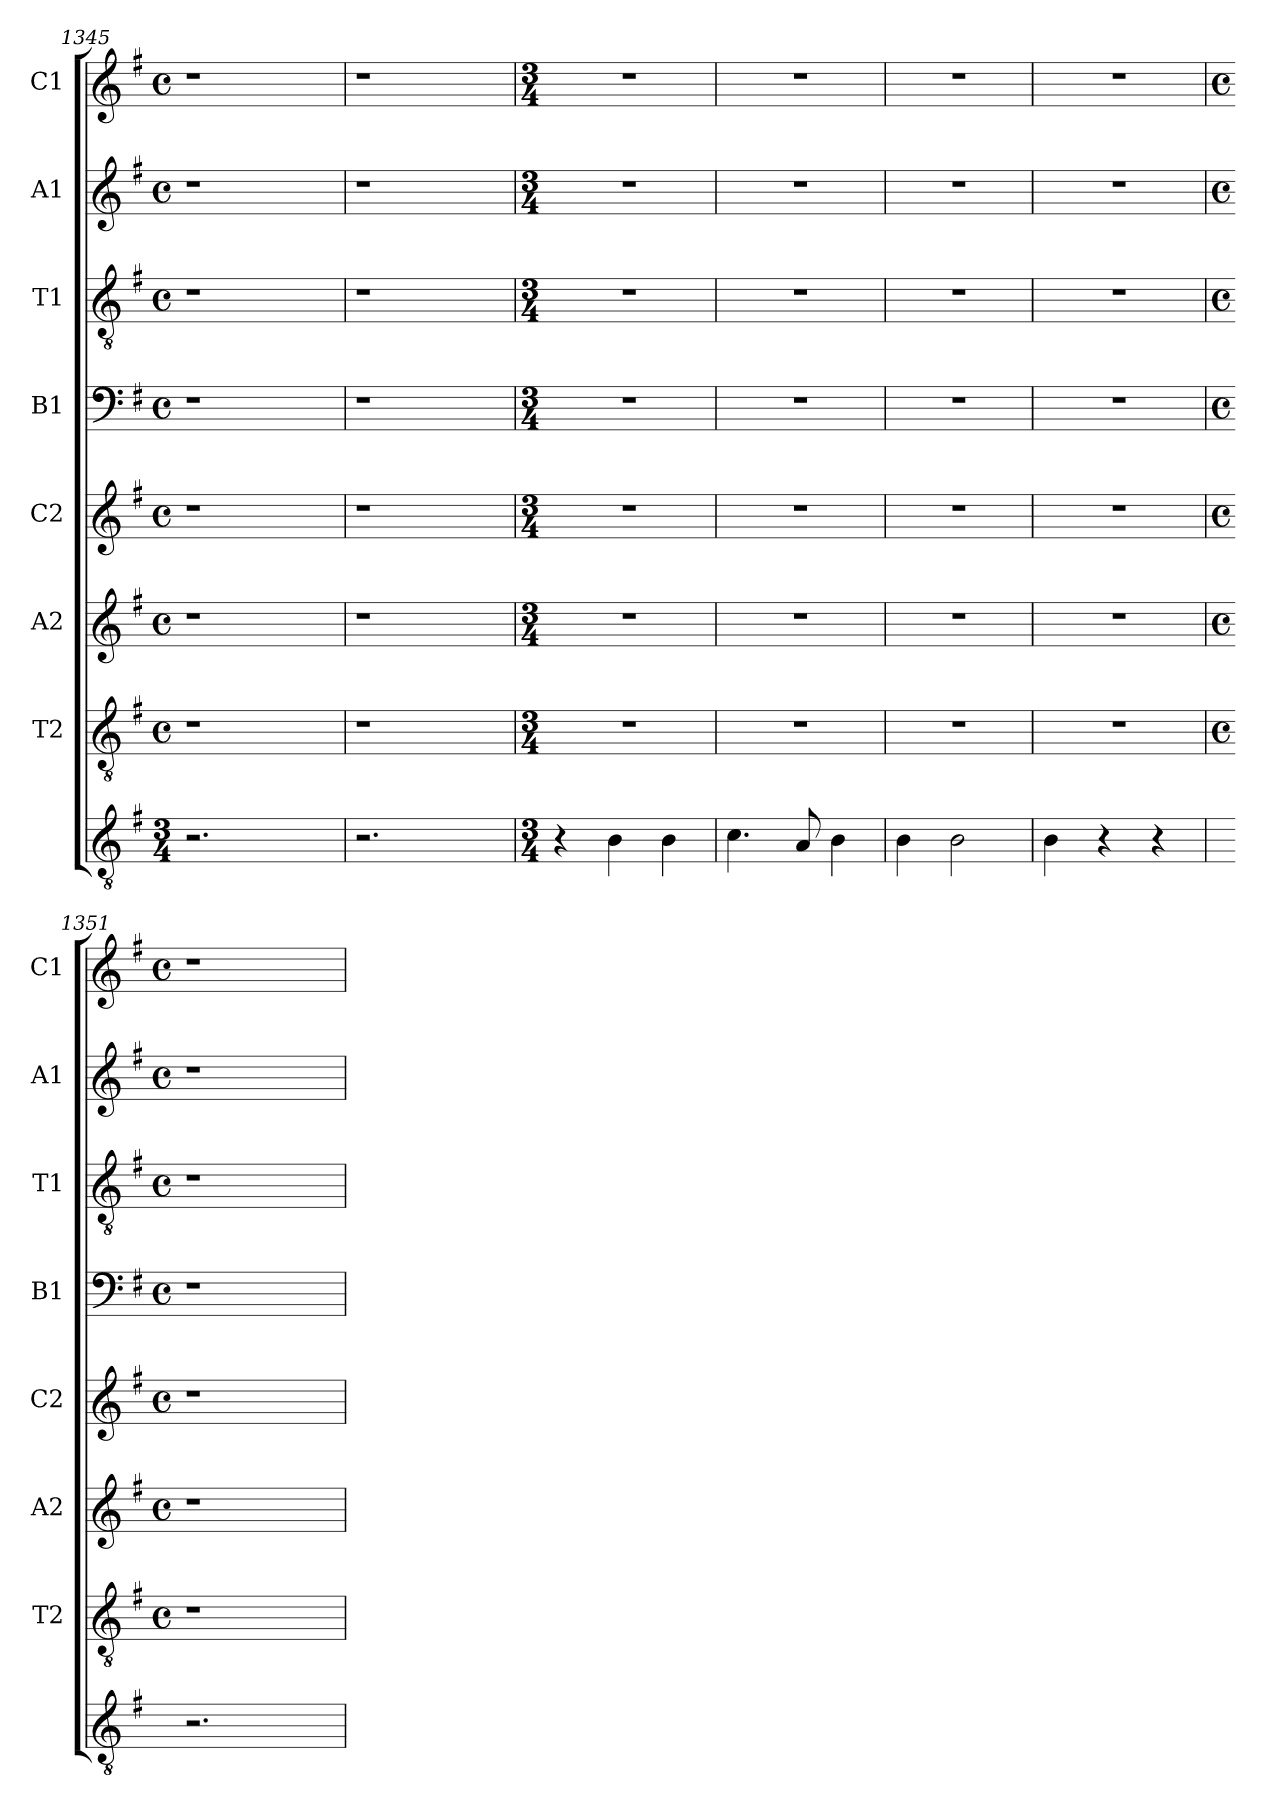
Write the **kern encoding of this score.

**kern	**kern	**kern	**kern	**kern	**kern	**kern	**kern
*part8	*part7	*part6	*part5	*part4	*part3	*part2	*part1
*staff8	*staff7	*staff6	*staff5	*staff4	*staff3	*staff2	*staff1
*	*I"T2	*I"A2	*I"C2	*I"B1	*I"T1	*I"A1	*I"C1
*	*I'T2	*I'A2	*I'C2	*I'B1	*I'T1	*I'A1	*I'C1
*clefGv2	*clefGv2	*clefG2	*clefG2	*clefF4	*clefGv2	*clefG2	*clefG2
*k[f#]	*k[f#]	*k[f#]	*k[f#]	*k[f#]	*k[f#]	*k[f#]	*k[f#]
*G:	*G:	*G:	*G:	*G:	*G:	*G:	*G:
*M3/4	*M4/4	*M4/4	*M4/4	*M4/4	*M4/4	*M4/4	*M4/4
*	*met(c)	*met(c)	*met(c)	*met(c)	*met(c)	*met(c)	*met(c)
=1345	=1345	=1345	=1345	=1345	=1345	=1345	=1345
2.r	1r	1r	1r	1r	1r	1r	1r
4ryy	.	.	.	.	.	.	.
=1346	=1346	=1346	=1346	=1346	=1346	=1346	=1346
2.r	1r	1r	1r	1r	1r	1r	1r
4ryy	.	.	.	.	.	.	.
=1347	=1347	=1347	=1347	=1347	=1347	=1347	=1347
*M3/4	*M3/4	*M3/4	*M3/4	*M3/4	*M3/4	*M3/4	*M3/4
4r	2.r	2.r	2.r	2.r	2.r	2.r	2.r
4B\	.	.	.	.	.	.	.
4B\	.	.	.	.	.	.	.
=1348	=1348	=1348	=1348	=1348	=1348	=1348	=1348
4.c\	2.r	2.r	2.r	2.r	2.r	2.r	2.r
8A/	.	.	.	.	.	.	.
4B\	.	.	.	.	.	.	.
=1349	=1349	=1349	=1349	=1349	=1349	=1349	=1349
4B\	2.r	2.r	2.r	2.r	2.r	2.r	2.r
2B\	.	.	.	.	.	.	.
=1350	=1350	=1350	=1350	=1350	=1350	=1350	=1350
4B\	2.r	2.r	2.r	2.r	2.r	2.r	2.r
4r	.	.	.	.	.	.	.
4r	.	.	.	.	.	.	.
=1351	=1351	=1351	=1351	=1351	=1351	=1351	=1351
*	*M4/4	*M4/4	*M4/4	*M4/4	*M4/4	*M4/4	*M4/4
*	*met(c)	*met(c)	*met(c)	*met(c)	*met(c)	*met(c)	*met(c)
2.r	1r	1r	1r	1r	1r	1r	1r
4ryy	.	.	.	.	.	.	.
=	=	=	=	=	=	=	=
*-	*-	*-	*-	*-	*-	*-	*-
